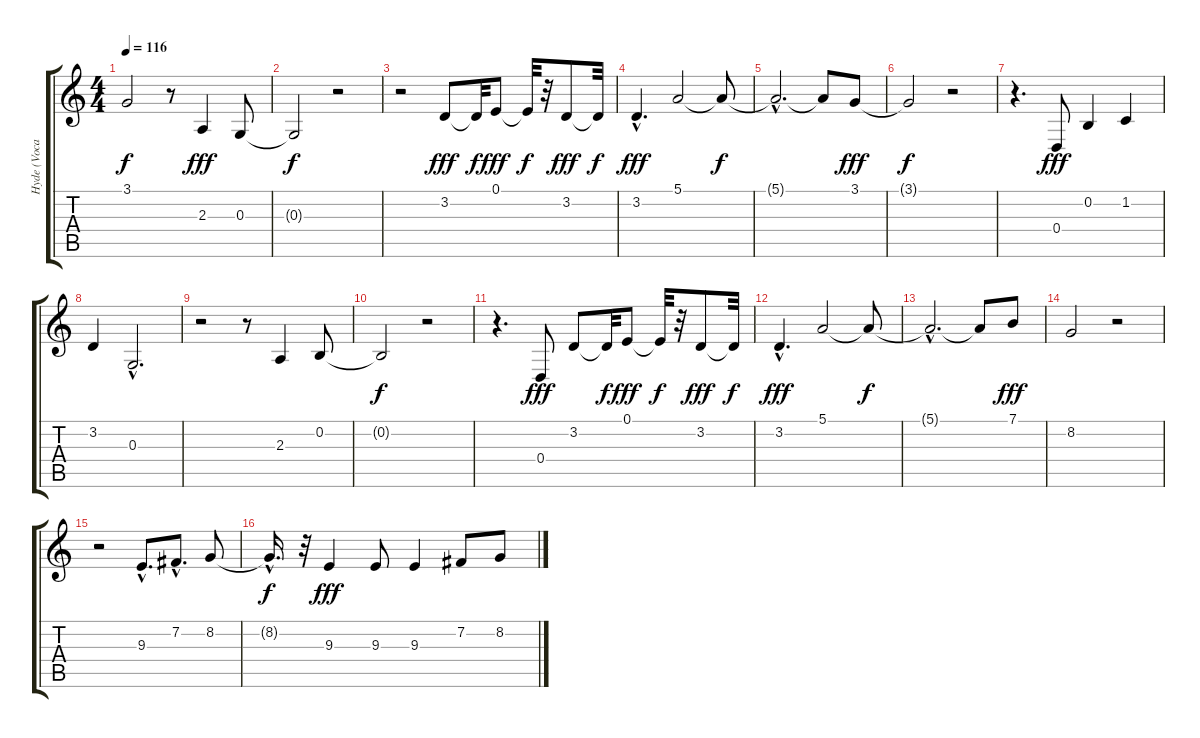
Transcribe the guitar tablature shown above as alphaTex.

\track ("Hyde (Vocal)" "Hyde (Voca") {instrument flute}
\staff {score tabs}
\tuning (E4 B3 G3 D3 A2 E2) {hide}
\ts (4 4)
\tempo 116
\clef g2
\ks c
3.1{t}.2{dy f} r.8 2.3.4{dy fff} 0.3.8 |
0.3{t}.2{dy f} r.2 |
r.2 3.2.8{dy fff} 3.2{t}.32{dy f} 0.1.8{dy fff} 0.1{t}.32{dy f} r.32 3.2.8{dy fff} 3.2{t}.32{dy f} |
3.2{hac}.4{d dy fff} 5.1.2 5.1{t}.8{dy f} |
5.1{hac t}.2{d} 5.1{t}.8 3.1.8{dy fff} |
3.1{t}.2{dy f} r.2 |
r.4{d} 0.4.8{dy fff} 0.2.4 1.2.4 |
3.2.4 0.3{hac}.2{d} |
r.2 r.8 2.3.4 0.2.8 |
0.2{t}.2{dy f} r.2 |
r.4{d} 0.4.8{dy fff} 3.2.8 3.2{t}.32{dy f} 0.1.8{dy fff} 0.1{t}.32{dy f} r.32 3.2.8{dy fff} 3.2{t}.32{dy f} |
3.2{hac}.4{d dy fff} 5.1.2 5.1{t}.8{dy f} |
5.1{hac t}.2{d} 5.1{t}.8 7.1.8{dy fff} |
8.2.2 r.2 |
r.2 9.3{hac}.8{d} 7.2{hac}.8{d} 8.2.8 |
8.2{hac t}.16{d dy f} r.32 9.3.4{dy fff} 9.3.8 9.3.4 7.2.8 8.2.8
